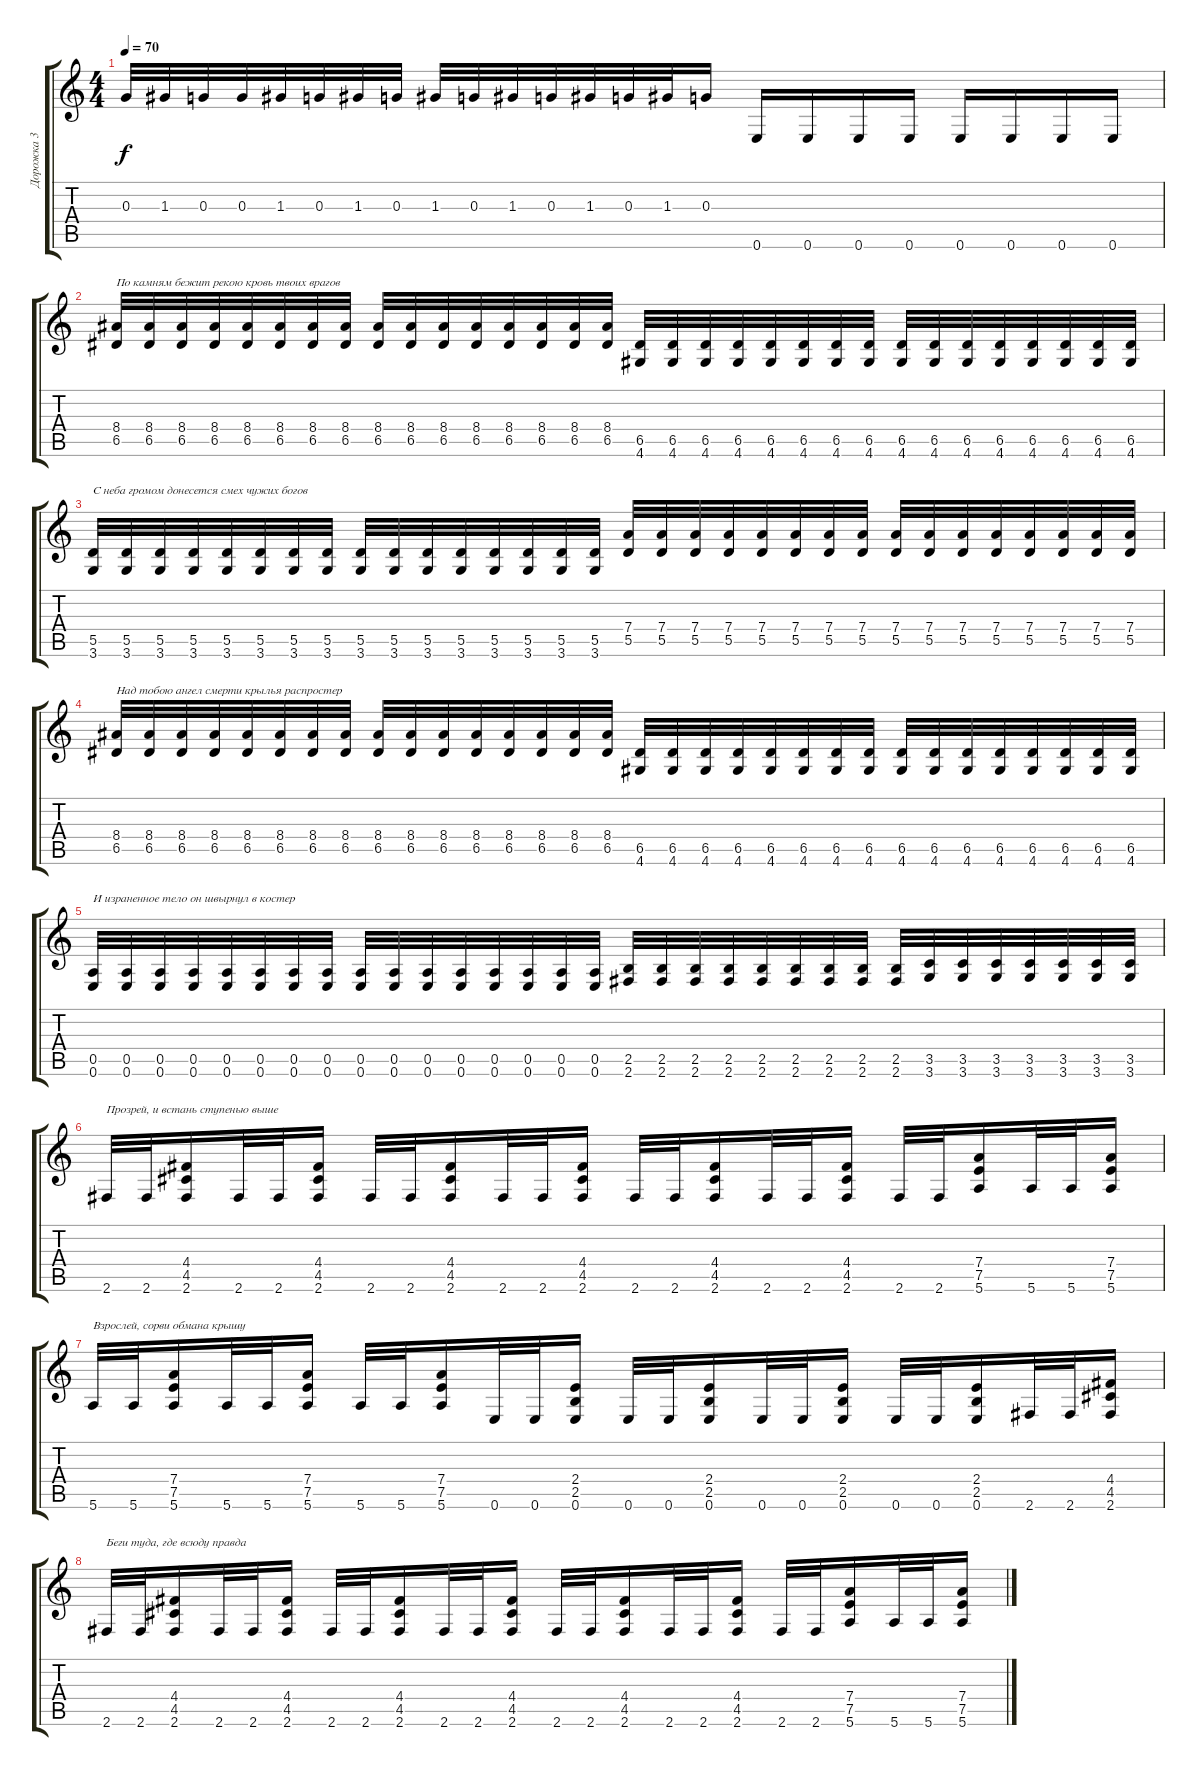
\track ("Дорожка 3" "Дорожка 3") {instrument distortionguitar}
\staff {score tabs}
\tuning (E4 B3 G3 D3 A2 E2) {hide}
\ts (4 4)
\tempo 70
\clef g2
\ks c
0.3.32{dy f} 1.3.32 0.3.32 0.3.32 1.3.32 0.3.32 1.3.32 0.3.32 1.3.32 0.3.32 1.3.32 0.3.32 1.3.32 0.3.32 1.3.32 0.3.16 0.6.16 0.6.16 0.6.16 0.6.16 0.6.16 0.6.16 0.6.16 0.6.16 |
(8.4 6.5).32{txt "По камням бежит рекою кровь твоих врагов"} (8.4 6.5).32 (8.4 6.5).32 (8.4 6.5).32 (8.4 6.5).32 (8.4 6.5).32 (8.4 6.5).32 (8.4 6.5).32 (8.4 6.5).32 (8.4 6.5).32 (8.4 6.5).32 (8.4 6.5).32 (8.4 6.5).32 (8.4 6.5).32 (8.4 6.5).32 (8.4 6.5).32 (6.5 4.6).32 (6.5 4.6).32 (6.5 4.6).32 (6.5 4.6).32 (6.5 4.6).32 (6.5 4.6).32 (6.5 4.6).32 (6.5 4.6).32 (6.5 4.6).32 (6.5 4.6).32 (6.5 4.6).32 (6.5 4.6).32 (6.5 4.6).32 (6.5 4.6).32 (6.5 4.6).32 (6.5 4.6).32 |
(5.5 3.6).32{txt "С неба громом донесется смех чужих богов"} (5.5 3.6).32 (5.5 3.6).32 (5.5 3.6).32 (5.5 3.6).32 (5.5 3.6).32 (5.5 3.6).32 (5.5 3.6).32 (5.5 3.6).32 (5.5 3.6).32 (5.5 3.6).32 (5.5 3.6).32 (5.5 3.6).32 (5.5 3.6).32 (5.5 3.6).32 (5.5 3.6).32 (7.4 5.5).32 (7.4 5.5).32 (7.4 5.5).32 (7.4 5.5).32 (7.4 5.5).32 (7.4 5.5).32 (7.4 5.5).32 (7.4 5.5).32 (7.4 5.5).32 (7.4 5.5).32 (7.4 5.5).32 (7.4 5.5).32 (7.4 5.5).32 (7.4 5.5).32 (7.4 5.5).32 (7.4 5.5).32 |
(8.4 6.5).32{txt "Над тобою ангел смерти крылья распростер"} (8.4 6.5).32 (8.4 6.5).32 (8.4 6.5).32 (8.4 6.5).32 (8.4 6.5).32 (8.4 6.5).32 (8.4 6.5).32 (8.4 6.5).32 (8.4 6.5).32 (8.4 6.5).32 (8.4 6.5).32 (8.4 6.5).32 (8.4 6.5).32 (8.4 6.5).32 (8.4 6.5).32 (6.5 4.6).32 (6.5 4.6).32 (6.5 4.6).32 (6.5 4.6).32 (6.5 4.6).32 (6.5 4.6).32 (6.5 4.6).32 (6.5 4.6).32 (6.5 4.6).32 (6.5 4.6).32 (6.5 4.6).32 (6.5 4.6).32 (6.5 4.6).32 (6.5 4.6).32 (6.5 4.6).32 (6.5 4.6).32 |
(0.5 0.6).32{txt "И израненное тело он швырнул в костер"} (0.5 0.6).32 (0.5 0.6).32 (0.5 0.6).32 (0.5 0.6).32 (0.5 0.6).32 (0.5 0.6).32 (0.5 0.6).32 (0.5 0.6).32 (0.5 0.6).32 (0.5 0.6).32 (0.5 0.6).32 (0.5 0.6).32 (0.5 0.6).32 (0.5 0.6).32 (0.5 0.6).32 (2.5 2.6).32 (2.5 2.6).32 (2.5 2.6).32 (2.5 2.6).32 (2.5 2.6).32 (2.5 2.6).32 (2.5 2.6).32 (2.5 2.6).32 (2.5 2.6).32 (3.5 3.6).32 (3.5 3.6).32 (3.5 3.6).32 (3.5 3.6).32 (3.5 3.6).32 (3.5 3.6).32 (3.5 3.6).32 |
2.6.32{txt "Прозрей, и встань ступенью выше"} 2.6.32 (4.4 4.5 2.6).16 2.6.32 2.6.32 (4.4 4.5 2.6).16 2.6.32 2.6.32 (4.4 4.5 2.6).16 2.6.32 2.6.32 (4.4 4.5 2.6).16 2.6.32 2.6.32 (4.4 4.5 2.6).16 2.6.32 2.6.32 (4.4 4.5 2.6).16 2.6.32 2.6.32 (7.4 7.5 5.6).16 5.6.32 5.6.32 (7.4 7.5 5.6).16 |
5.6.32{txt "Взрослей, сорви обмана крышу"} 5.6.32 (7.4 7.5 5.6).16 5.6.32 5.6.32 (7.4 7.5 5.6).16 5.6.32 5.6.32 (7.4 7.5 5.6).16 0.6.32 0.6.32 (2.4 2.5 0.6).16 0.6.32 0.6.32 (2.4 2.5 0.6).16 0.6.32 0.6.32 (2.4 2.5 0.6).16 0.6.32 0.6.32 (2.4 2.5 0.6).16 2.6.32 2.6.32 (4.4 4.5 2.6).16 |
2.6.32{txt "Беги туда, где всюду правда"} 2.6.32 (4.4 4.5 2.6).16 2.6.32 2.6.32 (4.4 4.5 2.6).16 2.6.32 2.6.32 (4.4 4.5 2.6).16 2.6.32 2.6.32 (4.4 4.5 2.6).16 2.6.32 2.6.32 (4.4 4.5 2.6).16 2.6.32 2.6.32 (4.4 4.5 2.6).16 2.6.32 2.6.32 (7.4 7.5 5.6).16 5.6.32 5.6.32 (7.4 7.5 5.6).16
